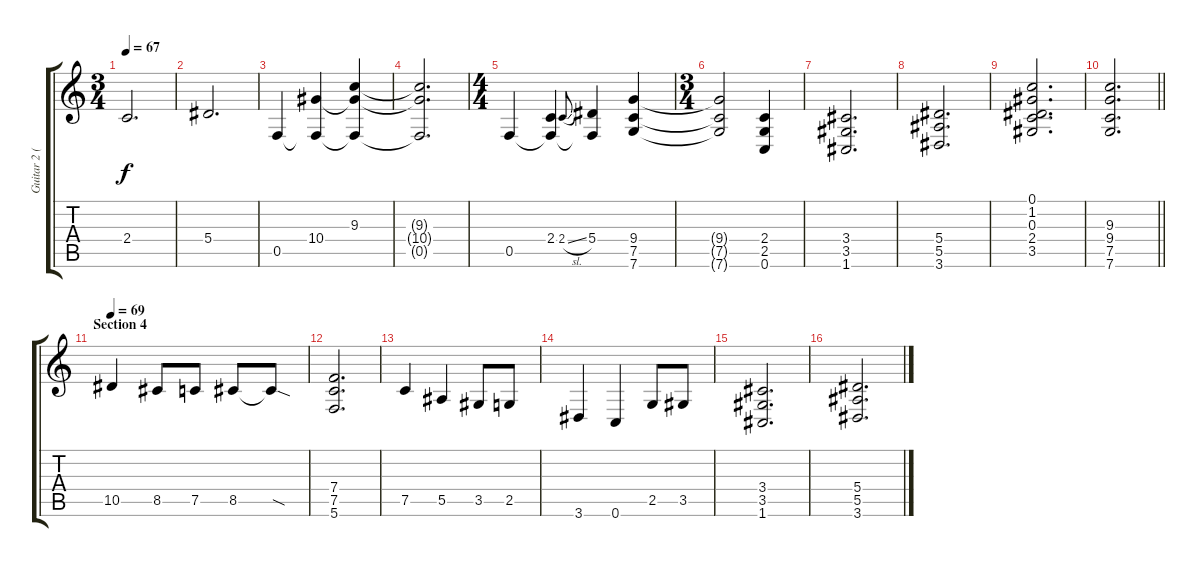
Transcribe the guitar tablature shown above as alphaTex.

\track ("Guitar 2 (Distortion)" "Guitar 2 (") {instrument distortionguitar}
\staff {score tabs}
\tuning (C4 G3 Eb3 Bb2 F2 C2) {hide}
\ts (3 4)
\tempo 67
\clef g2
\ks c
2.4.2{d dy f} |
5.4.2{d} |
0.5.4 (10.4 0.5{t}).4 (9.3 10.4{t} 0.5{t}).4 |
(9.3{t} 10.4{t} 0.5{t}).2{d} |
\ts (4 4)
0.5.4 (2.4 0.5{t}).4 2.4{sl}.8{gr onbeat} (5.4 0.5{t}).4 (9.4 7.5 7.6).4 |
\ts (3 4)
(9.4{t} 7.5{t} 7.6{t}).2 (2.4 2.5 0.6).4 |
(3.4 3.5 1.6).2{d} |
(5.4 5.5 3.6).2{d} |
(0.1 1.2 0.3 2.4 3.5).2{d} |
\barLineRight lightlight
(9.3 9.4 7.5 7.6).2{d} |
\section ("" "Section 4")
\tempo 69
10.5.4 8.5.8 7.5.8 8.5.8 8.5{sod t}.8 |
(7.4 7.5 5.6).2{d} |
7.5.4 5.5.4 3.5.8 2.5.8 |
3.6.4 0.6.4 2.5.8 3.5.8 |
(3.4 3.5 1.6).2{d} |
(5.4 5.5 3.6).2{d}
